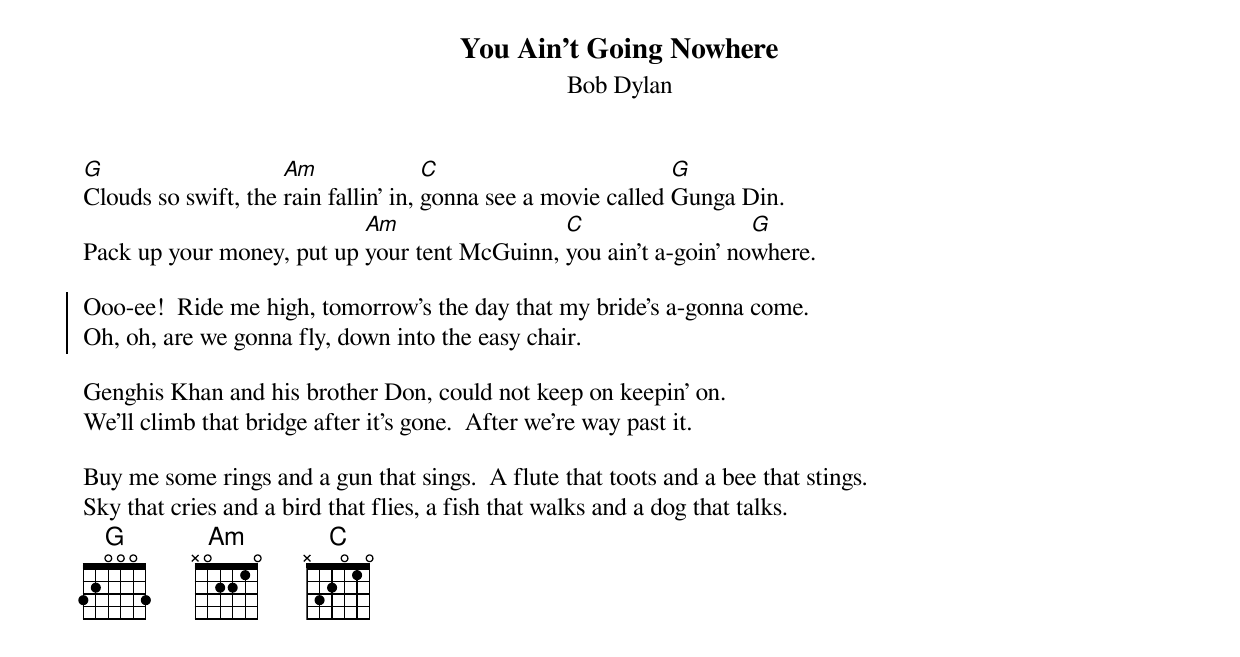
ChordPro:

{title: You Ain't Going Nowhere}
{subtitle: Bob Dylan}

[G]Clouds so swift, the [Am]rain fallin' in, [C]gonna see a movie called [G]Gunga Din.
Pack up your money, put up [Am]your tent McGuinn, [C]you ain't a-goin' no[G]where.

{soc}
Ooo-ee!  Ride me high, tomorrow's the day that my bride's a-gonna come.
Oh, oh, are we gonna fly, down into the easy chair.
{eoc}

Genghis Khan and his brother Don, could not keep on keepin' on.
We'll climb that bridge after it's gone.  After we're way past it.

Buy me some rings and a gun that sings.  A flute that toots and a bee that stings.
Sky that cries and a bird that flies, a fish that walks and a dog that talks.
